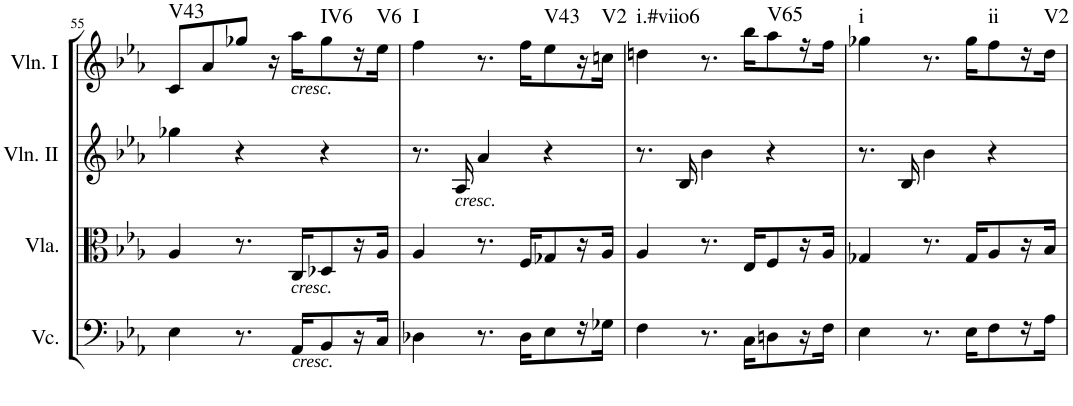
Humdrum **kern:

**kern	**kern	**kern	**kern	**harte
*part4	*part3	*part2	*part1	*part1
*staff4	*staff3	*staff2	*staff1	*
*I"Violoncello	*I"Viola	*I"Violin II	*I"Violin I	*
*I'Vc.	*I'Vla.	*I'Vln. II	*I'Vln. I	*
!!LO:PB:g=z
*clefF4	*clefC3	*clefG2	*clefG2	*
*k[b-e-a-]	*k[b-e-a-]	*k[b-e-a-]	*k[b-e-a-]	*
*E-:	*E-:	*E-:	*E-:	*
*M3/4	*M3/4	*M3/4	*M3/4	*
=55	=55	=55	=55	=55
!	!	!	!	!LO:H:kt=V43
4E-\	4A-/	4gg-X\	8c/L	N
.	.	.	8a-/	.
8.r	8.r	4r	8gg-X/J	.
.	.	.	16r	.
!	!	!	!LO:TX:b:i:t=cresc.	!
!	!LO:TX:b:i:t=cresc.	!	!	!
!LO:TX:b:i:t=cresc.	!	!	!	!
16AA-/KL	16C/KL	.	16aa-\KL	.
!	!	!	!	!LO:H:kt=IV6
8BB-/	8D-X/	4r	8gg-\	N
16r	16r	.	16r	.
!	!	!	!	!LO:H:kt=V6
16C/JJ	16A-/JJ	.	16ee-\JJ	N
=56	=56	=56	=56	=56
!	!	!	!	!LO:H:kt=I
4D-X\	4A-/	8.r	4ff\	N
!	!	!LO:TX:b:i:t=cresc.	!	!
.	.	16A-/	.	.
8.r	8.r	4a-/	8.r	.
16D-\KL	16F/KL	.	16ff\KL	.
!	!	!	!	!LO:H:kt=V43
8E-\	8G-X/	4r	8ee-\	N
16r	16r	.	16r	.
!	!	!	!	!LO:H:kt=V2
16G-X\JJ	16A-/JJ	.	16ccn\JJ	N
=57	=57	=57	=57	=57
!	!	!	!	!LO:H:kt=i.#viio6
4F\	4A-/	8.r	4ddn\	N
.	.	16B-/	.	.
8.r	8.r	4b-\	8.r	.
16C\KL	16E-/KL	.	16bb-\KL	.
!	!	!	!	!LO:H:kt=V65
8Dn\	8F/	4r	8aa-\	N
16r	16r	.	16r	.
16F\JJ	16A-/JJ	.	16ff\JJ	.
=58	=58	=58	=58	=58
!	!	!	!	!LO:H:kt=i
4E-\	4G-X/	8.r	4gg-X\	N
.	.	16B-/	.	.
8.r	8.r	4b-\	8.r	.
16E-\KL	16G-/KL	.	16gg-\KL	.
!	!	!	!	!LO:H:kt=ii
8F\	8A-/	4r	8ff\	N
16r	16r	.	16r	.
!	!	!	!	!LO:H:kt=V2
16A-\JJ	16B-/JJ	.	16dd\JJ	N
=	=	=	=	=
*-	*-	*-	*-	*-
